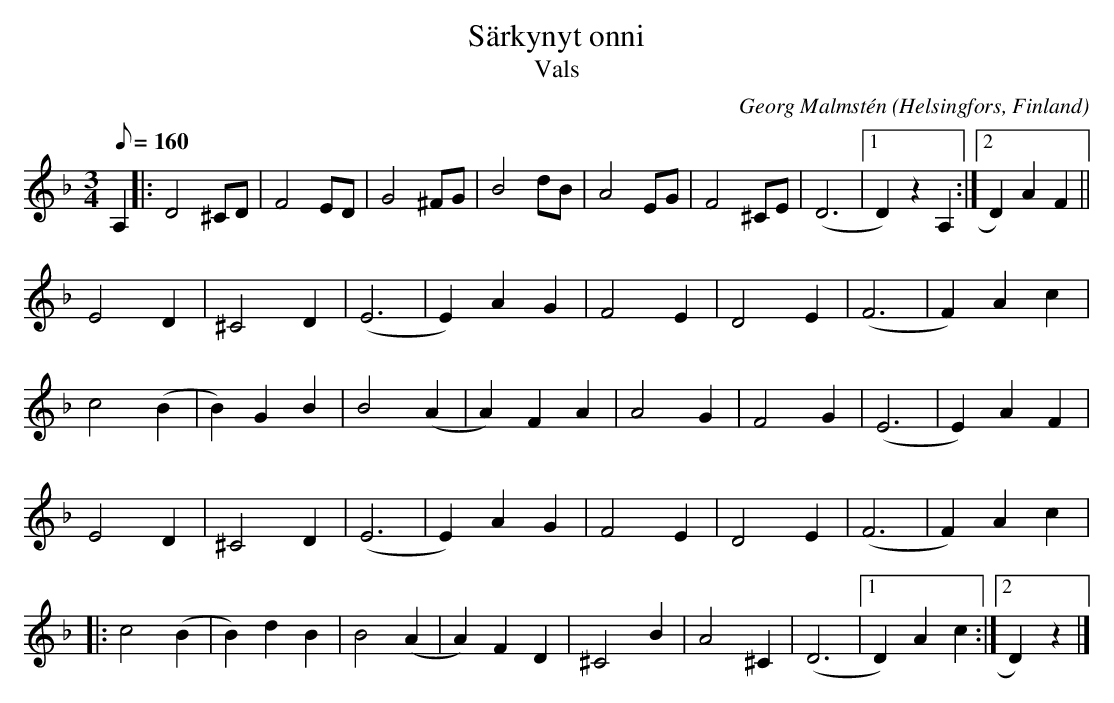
X:1
T:Särkynyt onni
T:Vals
C:Georg Malmstén
O:Helsingfors, Finland
L:1/8
M:3/4
Q:160
K:Dm
A,2 |: D4 ^CD | F4 ED | G4 ^FG | B4 dB | A4 EG | F4 ^CE | (D6 |1 D2) z2 A,2 :|2 D2) A2 F2 ||
E4 D2 | ^C4 D2 | (E6 | E2) A2 G2 | F4 E2 | D4 E2 | (F6 | F2) A2 c2 |
c4 (B2 | B2) G2 B2 | B4 (A2 | A2) F2 A2 | A4 G2 | F4 G2 | (E6 | E2) A2 F2 |
E4 D2 | ^C4 D2 | (E6 | E2) A2 G2 | F4 E2 | D4 E2 | (F6 | F2) A2 c2 |
|: c4 (B2 | B2) d2 B2 | B4 (A2 | A2) F2 D2 | ^C4 B2 | A4 ^C2 | (D6 |1 D2) A2 c2 :|2 D2) z2 |]
